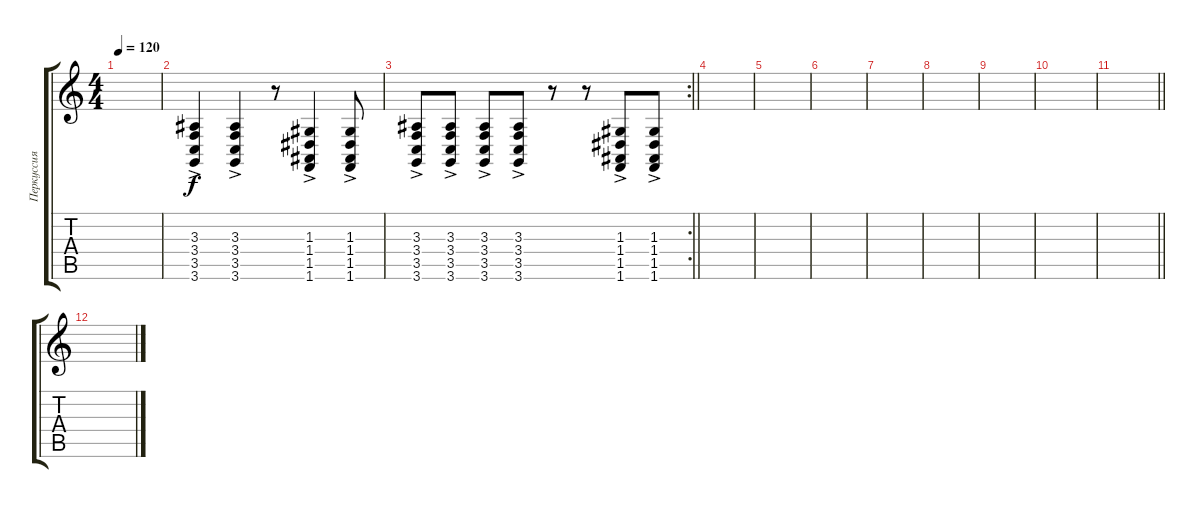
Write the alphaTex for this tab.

\track ("Перкуссия" "Перкуссия") {instrument taikodrum}
\staff {score tabs}
\tuning (E4 B3 G3 D3 A2 E2) {hide}
\ts (4 4)
\tempo 120
\clef g2
\ks c
|
(3.3 3.4 3.5{ac} 3.6).4 (3.3 3.4 3.5{ac} 3.6).4 r.8 (1.3 1.4 1.5 1.6{ac}).4 (1.3 1.4 1.5 1.6{ac}).8 |
\rc 2
\barLineRight lightlight
(3.3 3.4 3.5{ac} 3.6).8 (3.3 3.4 3.5{ac} 3.6).8 (3.3 3.4 3.5{ac} 3.6).8 (3.3 3.4 3.5{ac} 3.6).8 r.8 r.8 (1.3 1.4 1.5 1.6{ac}).8 (1.3 1.4 1.5 1.6{ac}).8 |
\section ("" "")
|
|
|
|
|
|
|
\barLineRight lightlight
|
\section ("" "")
